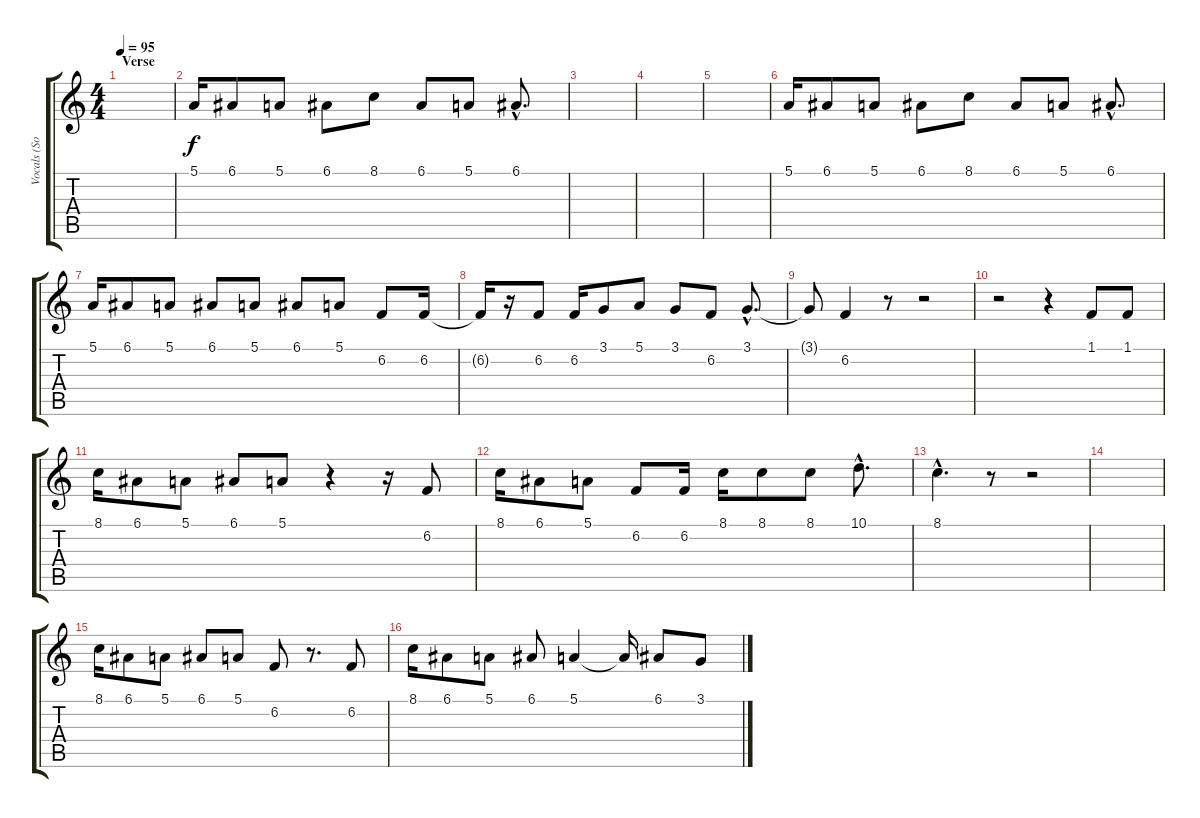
\track ("Vocals (Sonny Moore)" "Vocals (So") {instrument clarinet}
\staff {score tabs}
\tuning (E4 B3 G3 D3 A2 E2) {hide}
\ts (4 4)
\section ("" "Verse")
\tempo 95
\clef g2
\ks c
|
5.1.16 6.1.8 5.1.8 6.1.8 8.1.8 6.1.8 5.1.8 6.1{hac}.8{d} |
|
|
|
5.1.16 6.1.8 5.1.8 6.1.8 8.1.8 6.1.8 5.1.8 6.1{hac}.8{d} |
5.1.16 6.1.8 5.1.8 6.1.8 5.1.8 6.1.8 5.1.8 6.2.8 6.2.16 |
6.2{t}.16 r.16 6.2.8 6.2.16 3.1.8 5.1.8 3.1.8 6.2.8 3.1{hac}.8{d} |
3.1{t}.8 6.2.4 r.8 r.2 |
r.2 r.4 1.1.8 1.1.8 |
8.1.16 6.1.8 5.1.8 6.1.8 5.1.8 r.4 r.16 6.2.8 |
8.1.16 6.1.8 5.1.8 6.2.8 6.2.16 8.1.16 8.1.8 8.1.8 10.1{hac}.8{d} |
8.1{hac}.4{d} r.8 r.2 |
|
8.1.16 6.1.8 5.1.8 6.1.8 5.1.8 6.2.8 r.8{d} 6.2.8 |
8.1.16 6.1.8 5.1.8 6.1.8 5.1.4 5.1{t}.16 6.1.8 3.1.8
